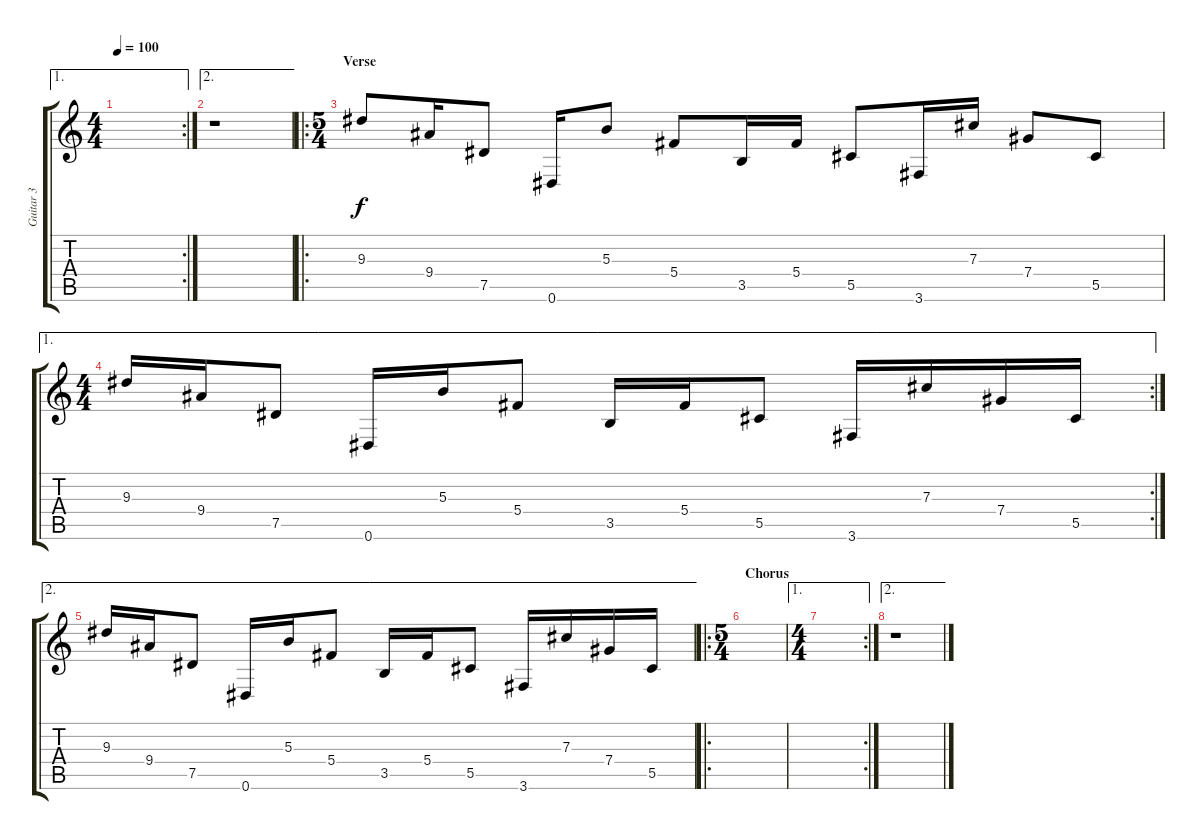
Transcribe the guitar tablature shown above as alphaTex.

\track ("Guitar 3" "Guitar 3") {instrument electricguitarclean}
\staff {score tabs}
\tuning (Eb4 Bb3 Gb3 Db3 Ab2 Eb2) {hide}
\ae 1
\rc 2
\ts (4 4)
\tempo 100
\clef g2
\ks c
|
\ae 2
r.1 |
\ro
\ts (5 4)
\section ("" "Verse")
9.3.8{dy f} 9.4.16 7.5.8 0.6.16 5.3.8 5.4.8 3.5.16 5.4.16 5.5.8 3.6.16 7.3.16 7.4.8 5.5.8 |
\ae 1
\rc 2
\ts (4 4)
9.3.16 9.4.16 7.5.8 0.6.16 5.3.16 5.4.8 3.5.16 5.4.16 5.5.8 3.6.16 7.3.16 7.4.16 5.5.16 |
\ae 2
9.3.16 9.4.16 7.5.8 0.6.16 5.3.16 5.4.8 3.5.16 5.4.16 5.5.8 3.6.16 7.3.16 7.4.16 5.5.16 |
\ro
\ts (5 4)
\section ("" "Chorus")
|
\ae 1
\rc 2
\ts (4 4)
|
\ae 2
r.1
